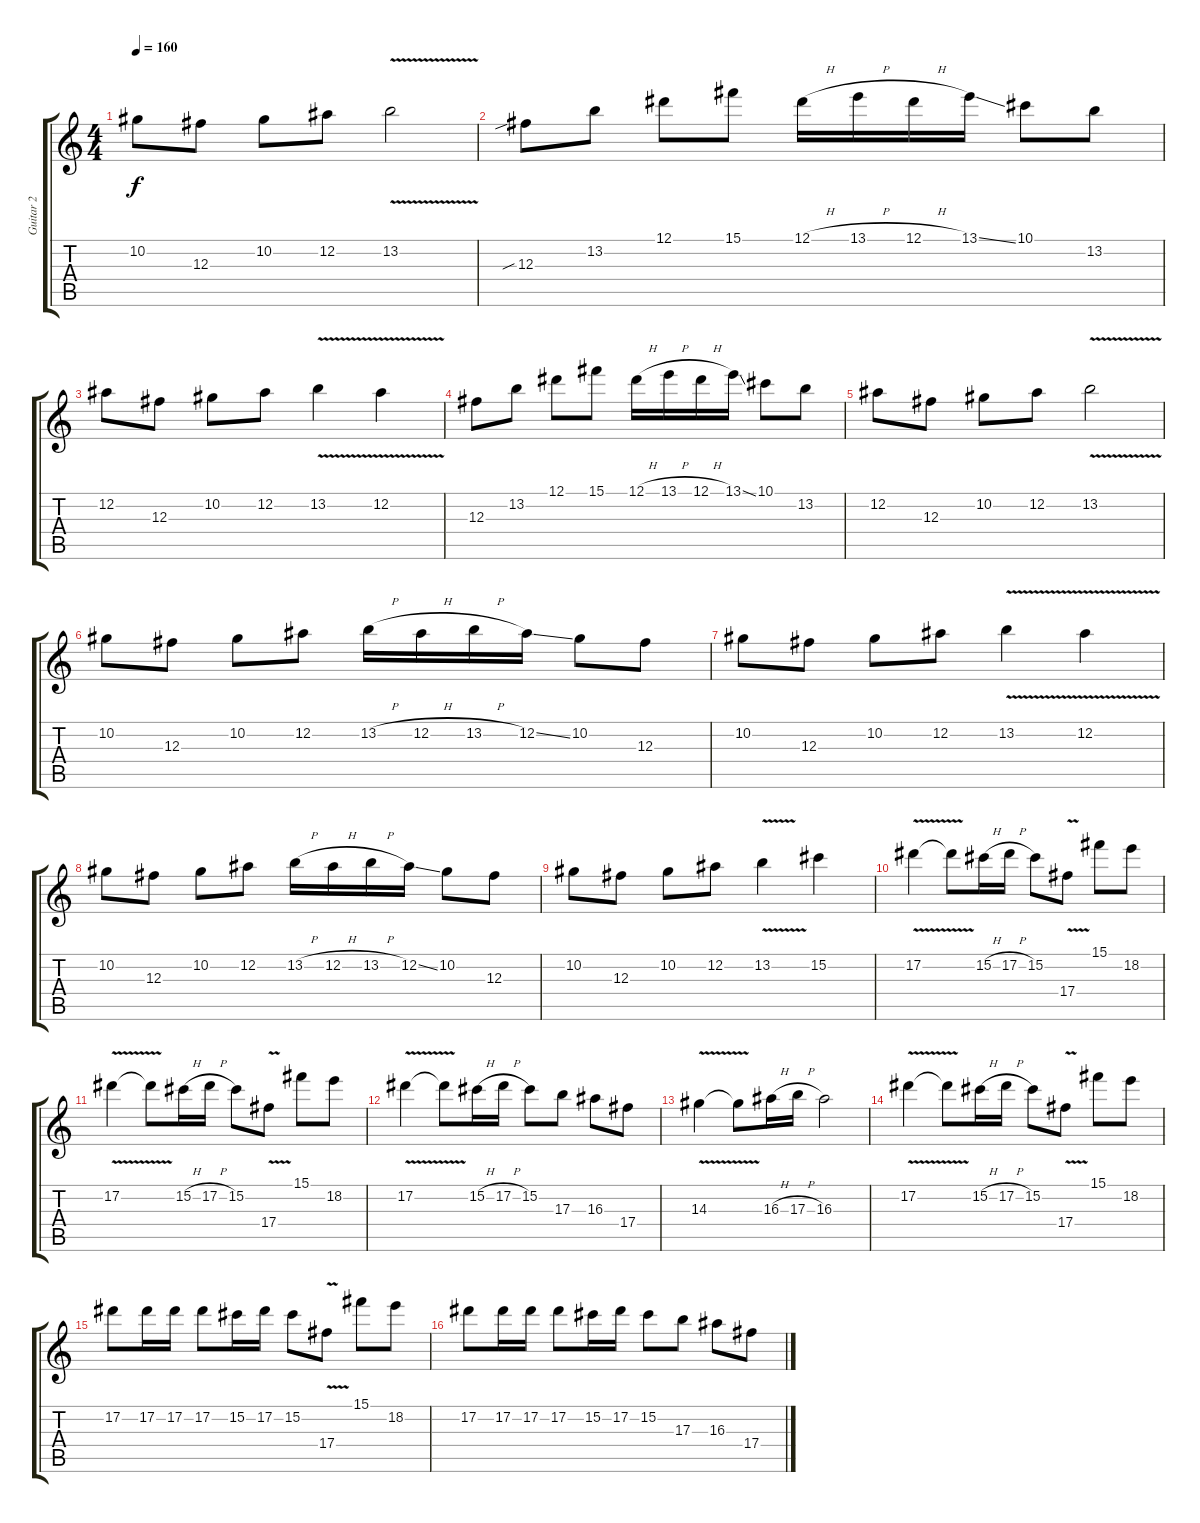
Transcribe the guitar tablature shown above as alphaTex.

\track ("Guitar 2" "Guitar 2") {instrument overdrivenguitar}
\staff {score tabs}
\tuning (Eb4 Bb3 Gb3 Db3 Ab2 Eb2) {hide}
\ts (4 4)
\tempo 160
\clef g2
\ks c
10.2.8{dy f} 12.3.8 10.2.8 12.2.8 13.2{v}.2 |
12.3{sib}.8 13.2.8 12.1.8 15.1.8 12.1{h}.16 13.1{h}.16 12.1{h}.16 13.1{ss}.16 10.1.8 13.2.8 |
12.2.8 12.3.8 10.2.8 12.2.8 13.2{v}.4 12.2{v}.4 |
12.3.8 13.2.8 12.1.8 15.1.8 12.1{h}.16 13.1{h}.16 12.1{h}.16 13.1{ss}.16 10.1.8 13.2.8 |
12.2.8 12.3.8 10.2.8 12.2.8 13.2{v}.2 |
10.2.8 12.3.8 10.2.8 12.2.8 13.2{h}.16 12.2{h}.16 13.2{h}.16 12.2{ss}.16 10.2.8 12.3.8 |
10.2.8 12.3.8 10.2.8 12.2.8 13.2{v}.4 12.2{v}.4 |
10.2.8 12.3.8 10.2.8 12.2.8 13.2{h}.16 12.2{h}.16 13.2{h}.16 12.2{ss}.16 10.2.8 12.3.8 |
10.2.8 12.3.8 10.2.8 12.2.8 13.2{v}.4 15.2.4 |
17.2{v}.4 17.2{t}.8 15.2{h}.16 17.2{h}.16 15.2.8 17.4{v}.8 15.1.8 18.2.8 |
17.2{v}.4 17.2{t}.8 15.2{h}.16 17.2{h}.16 15.2.8 17.4{v}.8 15.1.8 18.2.8 |
17.2{v}.4 17.2{t}.8 15.2{h}.16 17.2{h}.16 15.2.8 17.3.8 16.3.8 17.4.8 |
14.3{v}.4 14.3{t}.8 16.3{h}.16 17.3{h}.16 16.3.2 |
17.2{v}.4 17.2{t}.8 15.2{h}.16 17.2{h}.16 15.2.8 17.4{v}.8 15.1.8 18.2.8 |
17.2.8 17.2.16 17.2.16 17.2.8 15.2.16 17.2.16 15.2.8 17.4{v}.8 15.1.8 18.2.8 |
17.2.8 17.2.16 17.2.16 17.2.8 15.2.16 17.2.16 15.2.8 17.3.8 16.3.8 17.4.8
